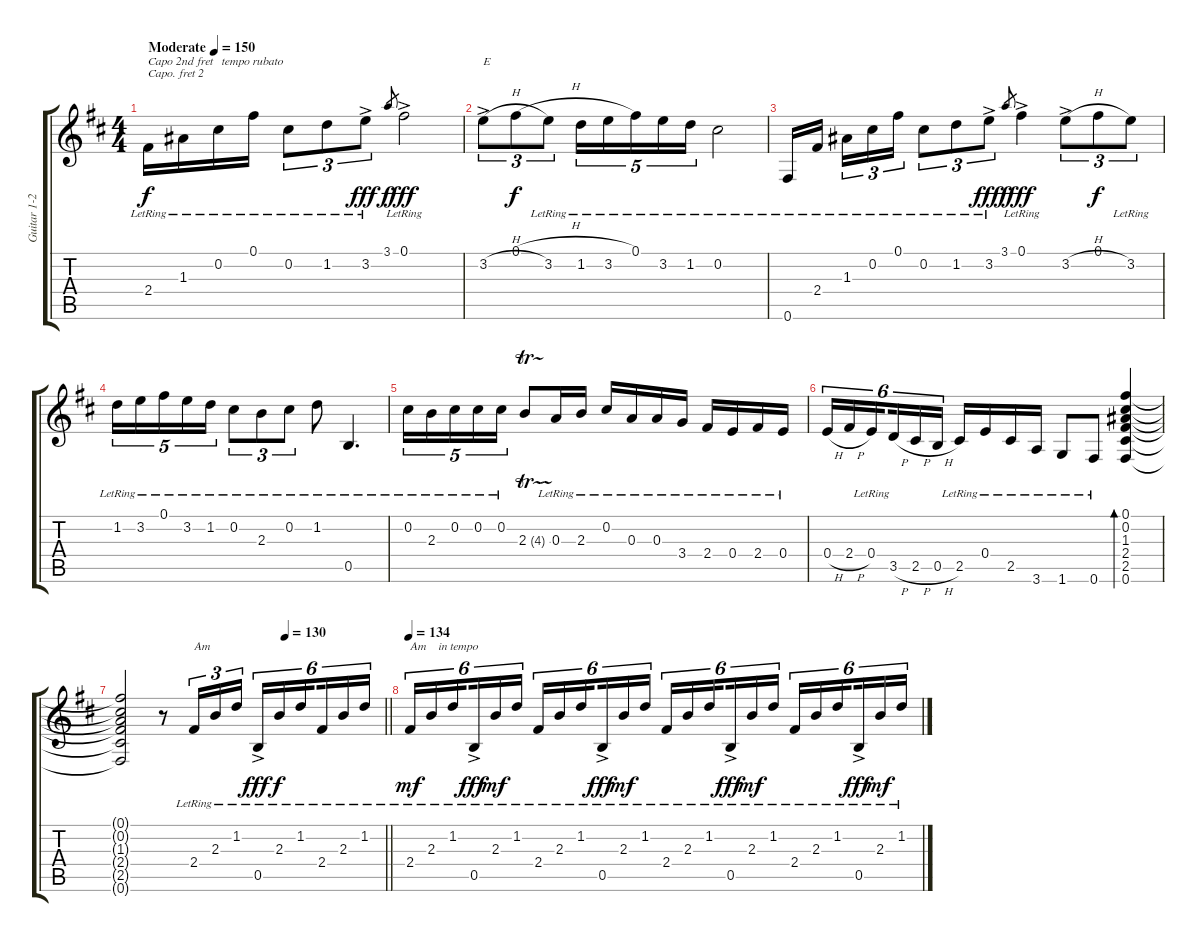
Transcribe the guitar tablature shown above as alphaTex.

\track ("Guitar 1-2" "Guitar 1-2") {instrument acousticguitarsteel}
\staff {score tabs}
\capo 2
\tuning (E4 B3 G3 D3 A2 E2) {hide}
\ts (4 4)
\tempo (150 "Moderate")
\tempo 60
\tempo 120
\tempo (150 "Moderate")
\clef g2
\ks d
2.4{lr}.16{txt "Capo 2nd fret   tempo rubato" dy f instrument acousticguitarsteel} 1.3{lr}.16 0.2{lr}.16 0.1{lr}.16 0.2{lr}.8{tu (3 2)} 1.2{lr}.8{tu (3 2)} 3.2{ac lr}.8{tu (3 2) dy fff} 3.1.8{gr dy f} 0.1{ac lr}.2{dy fff} |
3.2{h ac}.8{tu (3 2) txt "E"} 0.1{h}.8{tu (3 2) dy f} 3.2{lr}.8{tu (3 2)} 1.2{lr}.16{tu (5 4)} 3.2{lr}.16{tu (5 4)} 0.1{lr}.16{tu (5 4)} 3.2{lr}.16{tu (5 4)} 1.2{lr}.16{tu (5 4)} 0.2{lr}.2 |
0.6{lr}.16 2.4{lr}.16{beam splitsecondary} 1.3{lr}.16{tu (3 2)} 0.2{lr}.16{tu (3 2)} 0.1{lr}.16{tu (3 2)} 0.2{lr}.8{tu (3 2)} 1.2{lr}.8{tu (3 2)} 3.2{ac lr}.8{tu (3 2) dy fff} 3.1.8{gr dy f} 0.1{ac lr}.4{dy fff} 3.2{h ac}.8{tu (3 2)} 0.1.8{tu (3 2) dy f} 3.2{lr}.8{tu (3 2)} |
1.2{lr}.16{tu (5 4)} 3.2{lr}.16{tu (5 4)} 0.1{lr}.16{tu (5 4)} 3.2{lr}.16{tu (5 4)} 1.2{lr}.16{tu (5 4)} 0.2{lr}.8{tu (3 2)} 2.3{lr}.8{tu (3 2)} 0.2{lr}.8{tu (3 2)} 1.2{lr}.8 0.5{lr}.4{d} |
0.2{lr}.16{tu (5 4)} 2.3{lr}.16{tu (5 4)} 0.2{lr}.16{tu (5 4)} 0.2{lr}.16{tu (5 4)} 0.2{lr}.16{tu (5 4)} 2.3{tr (4 16)}.8 0.3{lr}.16 2.3{lr}.16 0.2{lr}.16 0.3{lr}.16 0.3{lr}.16 3.4{lr}.16 2.4{lr}.16 0.4{lr}.16 2.4{lr}.16 0.4{lr}.16 |
0.4{h}.16{tu (6 4)} 2.4{h}.16{tu (6 4)} 0.4{lr}.16{tu (6 4) beam splitsecondary} 3.5{h}.16{tu (6 4)} 2.5{h}.16{tu (6 4)} 0.5{h}.16{tu (6 4)} 2.5{lr}.16 0.4{lr}.16 2.5{lr}.16 3.6{lr}.16 1.6{lr}.8 0.6{lr}.8 (0.1 0.2 1.3 2.4 2.5 0.6).4{bd 480} |
\tempo (130 0.625)
\barLineRight lightlight
(0.1{t} 0.2{t} 1.3{t} 2.4{t} 2.5{t} 0.6{t}).2 r.8 2.4{lr}.16{tu (3 2) txt "Am"} 2.3{lr}.16{tu (3 2)} 1.2{lr}.16{tu (3 2)} 0.5{ac lr}.16{tu (6 4) dy fff} 2.3{lr}.16{tu (6 4) dy f} 1.2{lr}.16{tu (6 4) beam splitsecondary} 2.4{lr}.16{tu (6 4)} 2.3{lr}.16{tu (6 4)} 1.2{lr}.16{tu (6 4)} |
\tempo 134
2.4{lr}.16{tu (6 4) txt "Am    in tempo" dy mf} 2.3{lr}.16{tu (6 4)} 1.2{lr}.16{tu (6 4) beam splitsecondary} 0.5{ac lr}.16{tu (6 4) dy fff} 2.3{lr}.16{tu (6 4) dy mf} 1.2{lr}.16{tu (6 4)} 2.4{lr}.16{tu (6 4)} 2.3{lr}.16{tu (6 4)} 1.2{lr}.16{tu (6 4) beam splitsecondary} 0.5{ac lr}.16{tu (6 4) dy fff} 2.3{lr}.16{tu (6 4) dy mf} 1.2{lr}.16{tu (6 4)} 2.4{lr}.16{tu (6 4)} 2.3{lr}.16{tu (6 4)} 1.2{lr}.16{tu (6 4) beam splitsecondary} 0.5{ac lr}.16{tu (6 4) dy fff} 2.3{lr}.16{tu (6 4) dy mf} 1.2{lr}.16{tu (6 4)} 2.4{lr}.16{tu (6 4)} 2.3{lr}.16{tu (6 4)} 1.2{lr}.16{tu (6 4) beam splitsecondary} 0.5{ac lr}.16{tu (6 4) dy fff} 2.3{lr}.16{tu (6 4) dy mf} 1.2{lr}.16{tu (6 4)}
